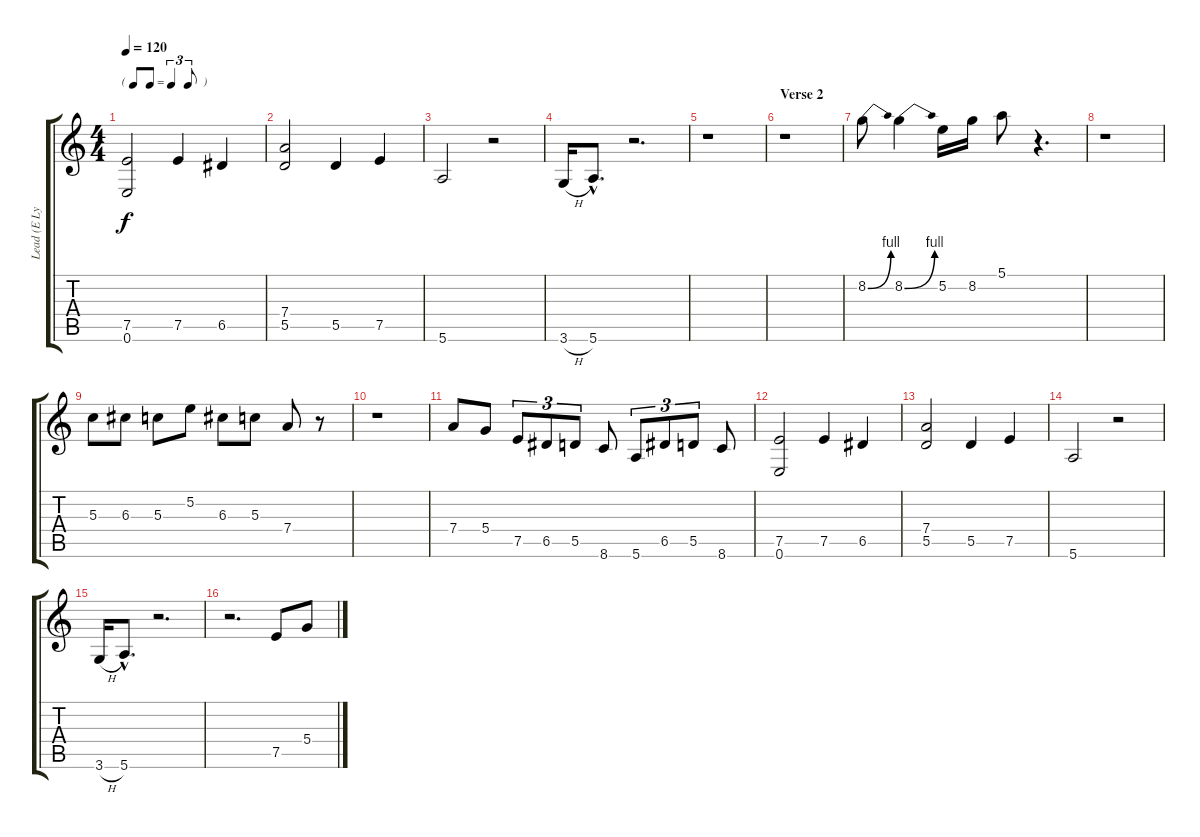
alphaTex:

\track ("Lead (E Lynch)" "Lead (E Ly") {instrument overdrivenguitar}
\staff {score tabs}
\tuning (E4 B3 G3 D3 A2 E2) {hide}
\ts (4 4)
\tf triplet8th
\tempo 120
\clef g2
\ks c
(7.5 0.6).2{dy f} 7.5.4 6.5.4 |
(7.4 5.5).2 5.5.4 7.5.4 |
5.6.2 r.2 |
3.6{h}.16 5.6{hac}.8{d} r.2{d} |
r.1 |
\section ("" "Verse 2")
r.1 |
8.2{be (bend 0 0 60 4)}.8 8.2{be (bend 0 0 60 4)}.4 5.2.16 8.2.16 5.1.8 r.4{d} |
r.1 |
5.3.8 6.3.8 5.3.8 5.2.8 6.3.8 5.3.8 7.4.8 r.8 |
r.1 |
7.4.8 5.4.8 7.5.8{tu (3 2)} 6.5.8{tu (3 2)} 5.5.8{tu (3 2)} 8.6.8 5.6.8{tu (3 2)} 6.5.8{tu (3 2)} 5.5.8{tu (3 2)} 8.6.8 |
(7.5 0.6).2 7.5.4 6.5.4 |
(7.4 5.5).2 5.5.4 7.5.4 |
5.6.2 r.2 |
3.6{h}.16 5.6{hac}.8{d} r.2{d} |
r.2{d} 7.5.8 5.4.8
